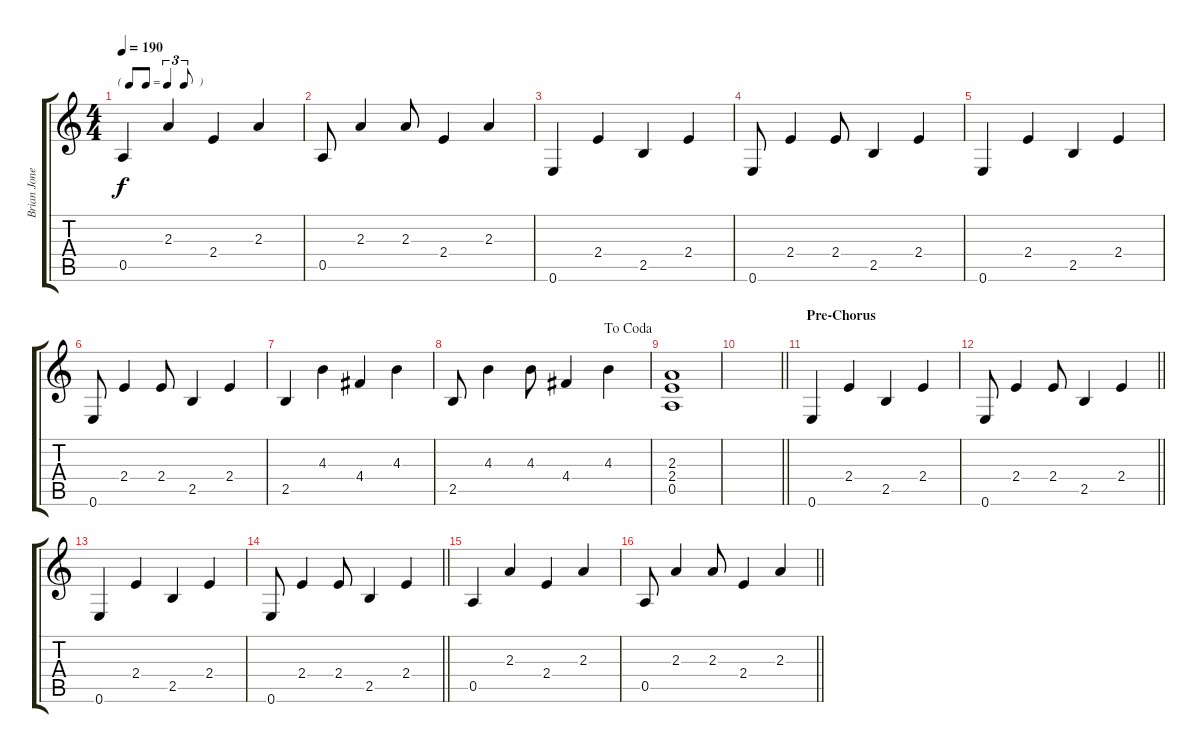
\track ("Brian Jones" "Brian Jone") {instrument electricguitarmuted}
\staff {score tabs}
\tuning (E4 B3 G3 D3 A2 E2) {hide}
\ts (4 4)
\tf triplet8th
\tempo 190
\clef g2
\ks c
0.5.4{dy f} 2.3.4 2.4.4 2.3.4 |
0.5.8 2.3.4 2.3.8 2.4.4 2.3.4 |
0.6.4 2.4.4 2.5.4 2.4.4 |
0.6.8 2.4.4 2.4.8 2.5.4 2.4.4 |
0.6.4 2.4.4 2.5.4 2.4.4 |
0.6.8 2.4.4 2.4.8 2.5.4 2.4.4 |
2.5.4 4.3.4 4.4.4 4.3.4 |
\jump dacoda
2.5.8 4.3.4 4.3.8 4.4.4 4.3.4 |
(2.3 2.4 0.5).1 |
\barLineRight lightlight
|
\section ("" "Pre-Chorus")
0.6.4 2.4.4 2.5.4 2.4.4 |
\barLineRight lightlight
0.6.8 2.4.4 2.4.8 2.5.4 2.4.4 |
0.6.4 2.4.4 2.5.4 2.4.4 |
\barLineRight lightlight
0.6.8 2.4.4 2.4.8 2.5.4 2.4.4 |
0.5.4 2.3.4 2.4.4 2.3.4 |
\barLineRight lightlight
0.5.8 2.3.4 2.3.8 2.4.4 2.3.4
